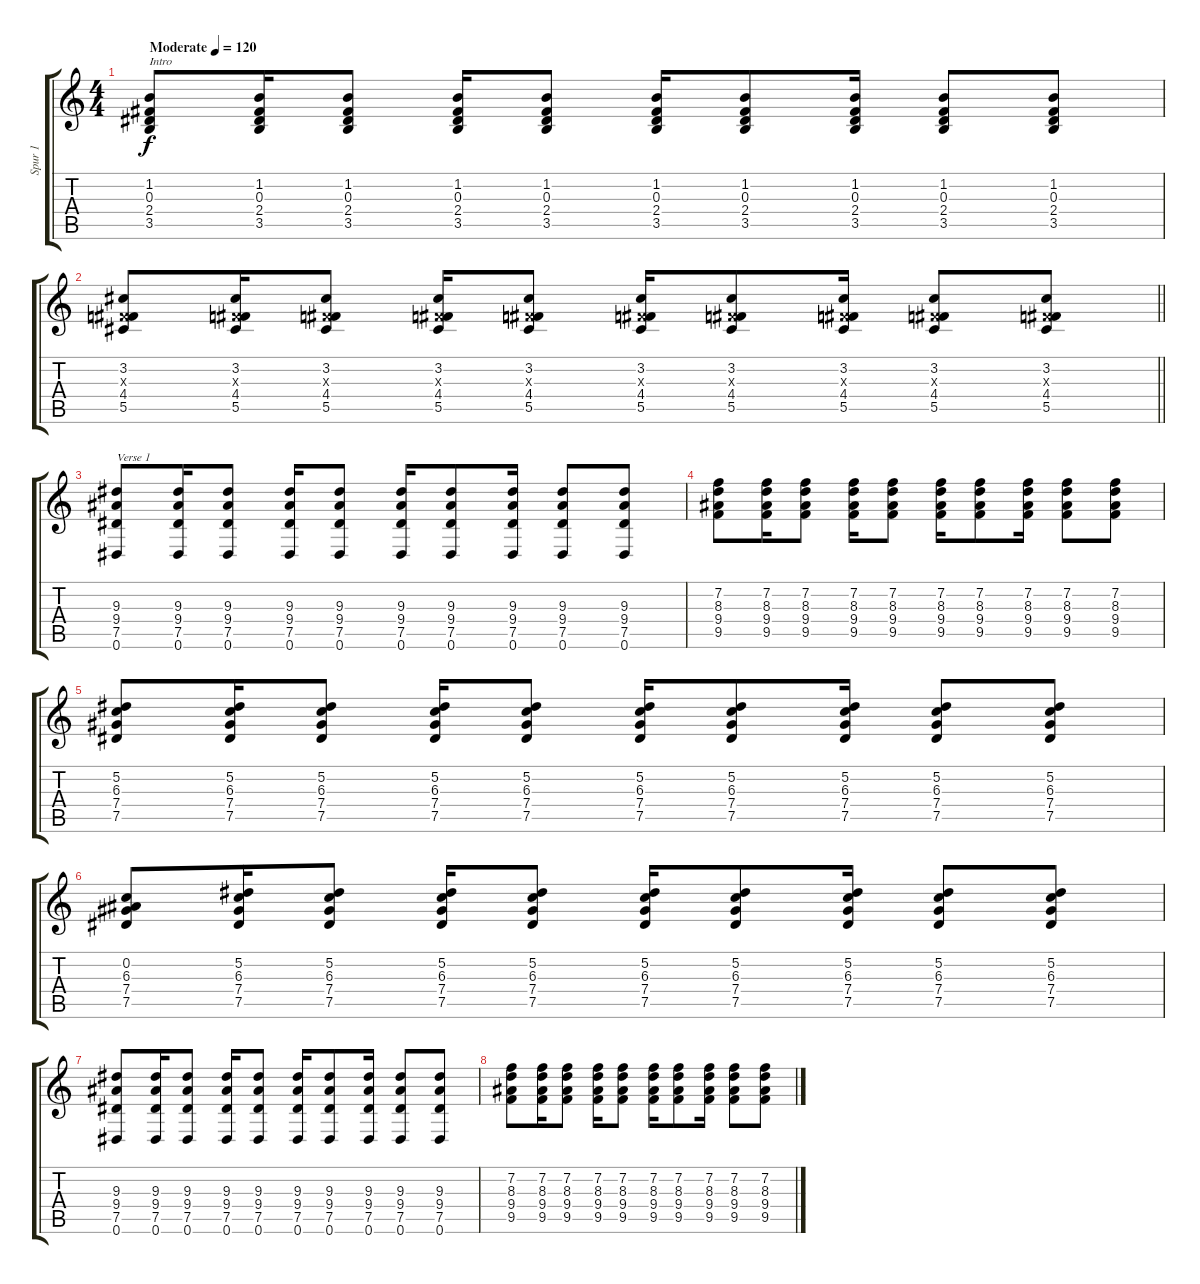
\track ("Spur 1" "Spur 1") {instrument acousticguitarsteel}
\staff {score tabs}
\tuning (Eb4 Bb3 Gb3 Db3 Ab2 Eb2) {hide}
\ts (4 4)
\tempo (120 "Moderate")
\tempo 130
\tempo (120 "Moderate")
\clef g2
\ks c
(1.2 0.3 2.4 3.5).8{txt "Intro " dy f instrument acousticguitarsteel} (1.2 0.3 2.4 3.5).16 (1.2 0.3 2.4 3.5).8 (1.2 0.3 2.4 3.5).16 (1.2 0.3 2.4 3.5).8 (1.2 0.3 2.4 3.5).16 (1.2 0.3 2.4 3.5).8 (1.2 0.3 2.4 3.5).16 (1.2 0.3 2.4 3.5).8 (1.2 0.3 2.4 3.5).8 |
\barLineRight lightlight
(3.2 0.3{x} 4.4 5.5).8 (3.2 0.3{x} 4.4 5.5).16 (3.2 0.3{x} 4.4 5.5).8 (3.2 0.3{x} 4.4 5.5).16 (3.2 0.3{x} 4.4 5.5).8 (3.2 0.3{x} 4.4 5.5).16 (3.2 0.3{x} 4.4 5.5).8 (3.2 0.3{x} 4.4 5.5).16 (3.2 0.3{x} 4.4 5.5).8 (3.2 0.3{x} 4.4 5.5).8 |
(9.3 9.4 7.5 0.6).8{txt "Verse 1"} (9.3 9.4 7.5 0.6).16 (9.3 9.4 7.5 0.6).8 (9.3 9.4 7.5 0.6).16 (9.3 9.4 7.5 0.6).8 (9.3 9.4 7.5 0.6).16 (9.3 9.4 7.5 0.6).8 (9.3 9.4 7.5 0.6).16 (9.3 9.4 7.5 0.6).8 (9.3 9.4 7.5 0.6).8 |
(7.2 8.3 9.4 9.5).8 (7.2 8.3 9.4 9.5).16 (7.2 8.3 9.4 9.5).8 (7.2 8.3 9.4 9.5).16 (7.2 8.3 9.4 9.5).8 (7.2 8.3 9.4 9.5).16 (7.2 8.3 9.4 9.5).8 (7.2 8.3 9.4 9.5).16 (7.2 8.3 9.4 9.5).8 (7.2 8.3 9.4 9.5).8 |
(5.2 6.3 7.4 7.5).8 (5.2 6.3 7.4 7.5).16 (5.2 6.3 7.4 7.5).8 (5.2 6.3 7.4 7.5).16 (5.2 6.3 7.4 7.5).8 (5.2 6.3 7.4 7.5).16 (5.2 6.3 7.4 7.5).8 (5.2 6.3 7.4 7.5).16 (5.2 6.3 7.4 7.5).8 (5.2 6.3 7.4 7.5).8 |
(0.2 6.3 7.4 7.5).8 (5.2 6.3 7.4 7.5).16 (5.2 6.3 7.4 7.5).8 (5.2 6.3 7.4 7.5).16 (5.2 6.3 7.4 7.5).8 (5.2 6.3 7.4 7.5).16 (5.2 6.3 7.4 7.5).8 (5.2 6.3 7.4 7.5).16 (5.2 6.3 7.4 7.5).8 (5.2 6.3 7.4 7.5).8 |
(9.3 9.4 7.5 0.6).8 (9.3 9.4 7.5 0.6).16 (9.3 9.4 7.5 0.6).8 (9.3 9.4 7.5 0.6).16 (9.3 9.4 7.5 0.6).8 (9.3 9.4 7.5 0.6).16 (9.3 9.4 7.5 0.6).8 (9.3 9.4 7.5 0.6).16 (9.3 9.4 7.5 0.6).8 (9.3 9.4 7.5 0.6).8 |
(7.2 8.3 9.4 9.5).8 (7.2 8.3 9.4 9.5).16 (7.2 8.3 9.4 9.5).8 (7.2 8.3 9.4 9.5).16 (7.2 8.3 9.4 9.5).8 (7.2 8.3 9.4 9.5).16 (7.2 8.3 9.4 9.5).8 (7.2 8.3 9.4 9.5).16 (7.2 8.3 9.4 9.5).8 (7.2 8.3 9.4 9.5).8
